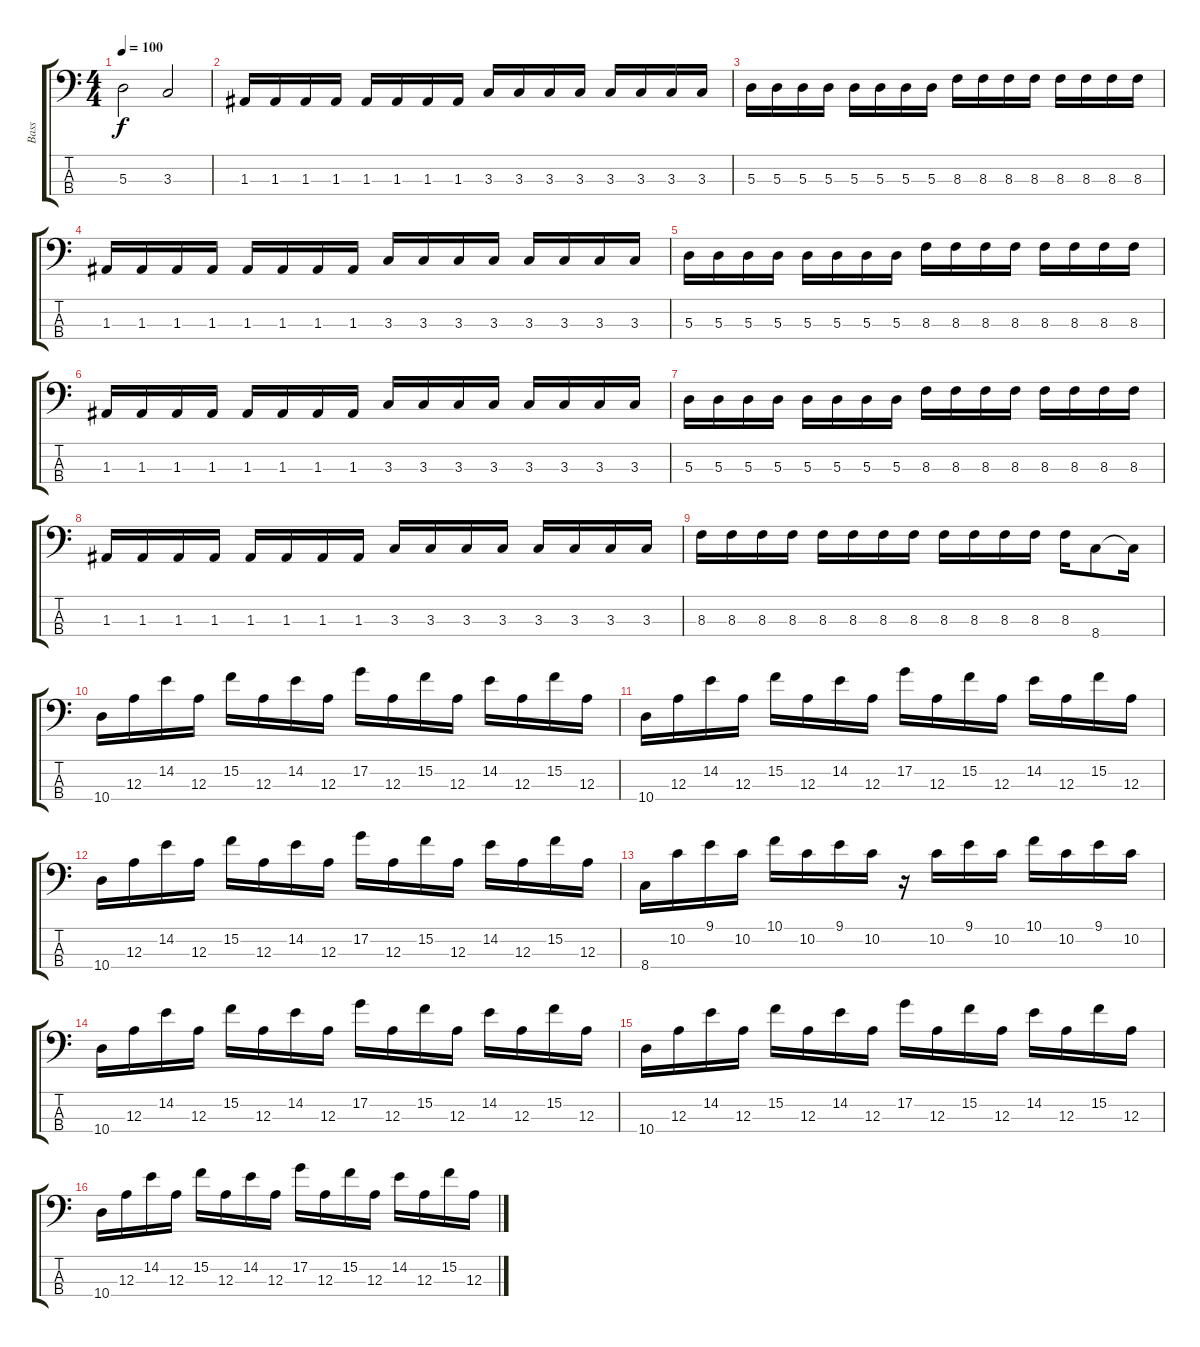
\track ("Bass" "Bass") {instrument electricbasspick}
\staff {score tabs}
\tuning (G2 D2 A1 E1) {hide}
\ts (4 4)
\tempo 100
\clef f4
\ks c
5.3.2{dy f} 3.3.2 |
1.3.16 1.3.16 1.3.16 1.3.16 1.3.16 1.3.16 1.3.16 1.3.16 3.3.16 3.3.16 3.3.16 3.3.16 3.3.16 3.3.16 3.3.16 3.3.16 |
5.3.16 5.3.16 5.3.16 5.3.16 5.3.16 5.3.16 5.3.16 5.3.16 8.3.16 8.3.16 8.3.16 8.3.16 8.3.16 8.3.16 8.3.16 8.3.16 |
1.3.16 1.3.16 1.3.16 1.3.16 1.3.16 1.3.16 1.3.16 1.3.16 3.3.16 3.3.16 3.3.16 3.3.16 3.3.16 3.3.16 3.3.16 3.3.16 |
5.3.16 5.3.16 5.3.16 5.3.16 5.3.16 5.3.16 5.3.16 5.3.16 8.3.16 8.3.16 8.3.16 8.3.16 8.3.16 8.3.16 8.3.16 8.3.16 |
1.3.16 1.3.16 1.3.16 1.3.16 1.3.16 1.3.16 1.3.16 1.3.16 3.3.16 3.3.16 3.3.16 3.3.16 3.3.16 3.3.16 3.3.16 3.3.16 |
5.3.16 5.3.16 5.3.16 5.3.16 5.3.16 5.3.16 5.3.16 5.3.16 8.3.16 8.3.16 8.3.16 8.3.16 8.3.16 8.3.16 8.3.16 8.3.16 |
1.3.16 1.3.16 1.3.16 1.3.16 1.3.16 1.3.16 1.3.16 1.3.16 3.3.16 3.3.16 3.3.16 3.3.16 3.3.16 3.3.16 3.3.16 3.3.16 |
8.3.16 8.3.16 8.3.16 8.3.16 8.3.16 8.3.16 8.3.16 8.3.16 8.3.16 8.3.16 8.3.16 8.3.16 8.3.16 8.4.8 8.4{t}.16 |
10.4.16 12.3.16 14.2.16 12.3.16 15.2.16 12.3.16 14.2.16 12.3.16 17.2.16 12.3.16 15.2.16 12.3.16 14.2.16 12.3.16 15.2.16 12.3.16 |
10.4.16 12.3.16 14.2.16 12.3.16 15.2.16 12.3.16 14.2.16 12.3.16 17.2.16 12.3.16 15.2.16 12.3.16 14.2.16 12.3.16 15.2.16 12.3.16 |
10.4.16 12.3.16 14.2.16 12.3.16 15.2.16 12.3.16 14.2.16 12.3.16 17.2.16 12.3.16 15.2.16 12.3.16 14.2.16 12.3.16 15.2.16 12.3.16 |
8.4.16 10.2.16 9.1.16 10.2.16 10.1.16 10.2.16 9.1.16 10.2.16 r.16 10.2.16 9.1.16 10.2.16 10.1.16 10.2.16 9.1.16 10.2.16 |
10.4.16 12.3.16 14.2.16 12.3.16 15.2.16 12.3.16 14.2.16 12.3.16 17.2.16 12.3.16 15.2.16 12.3.16 14.2.16 12.3.16 15.2.16 12.3.16 |
10.4.16 12.3.16 14.2.16 12.3.16 15.2.16 12.3.16 14.2.16 12.3.16 17.2.16 12.3.16 15.2.16 12.3.16 14.2.16 12.3.16 15.2.16 12.3.16 |
10.4.16 12.3.16 14.2.16 12.3.16 15.2.16 12.3.16 14.2.16 12.3.16 17.2.16 12.3.16 15.2.16 12.3.16 14.2.16 12.3.16 15.2.16 12.3.16
